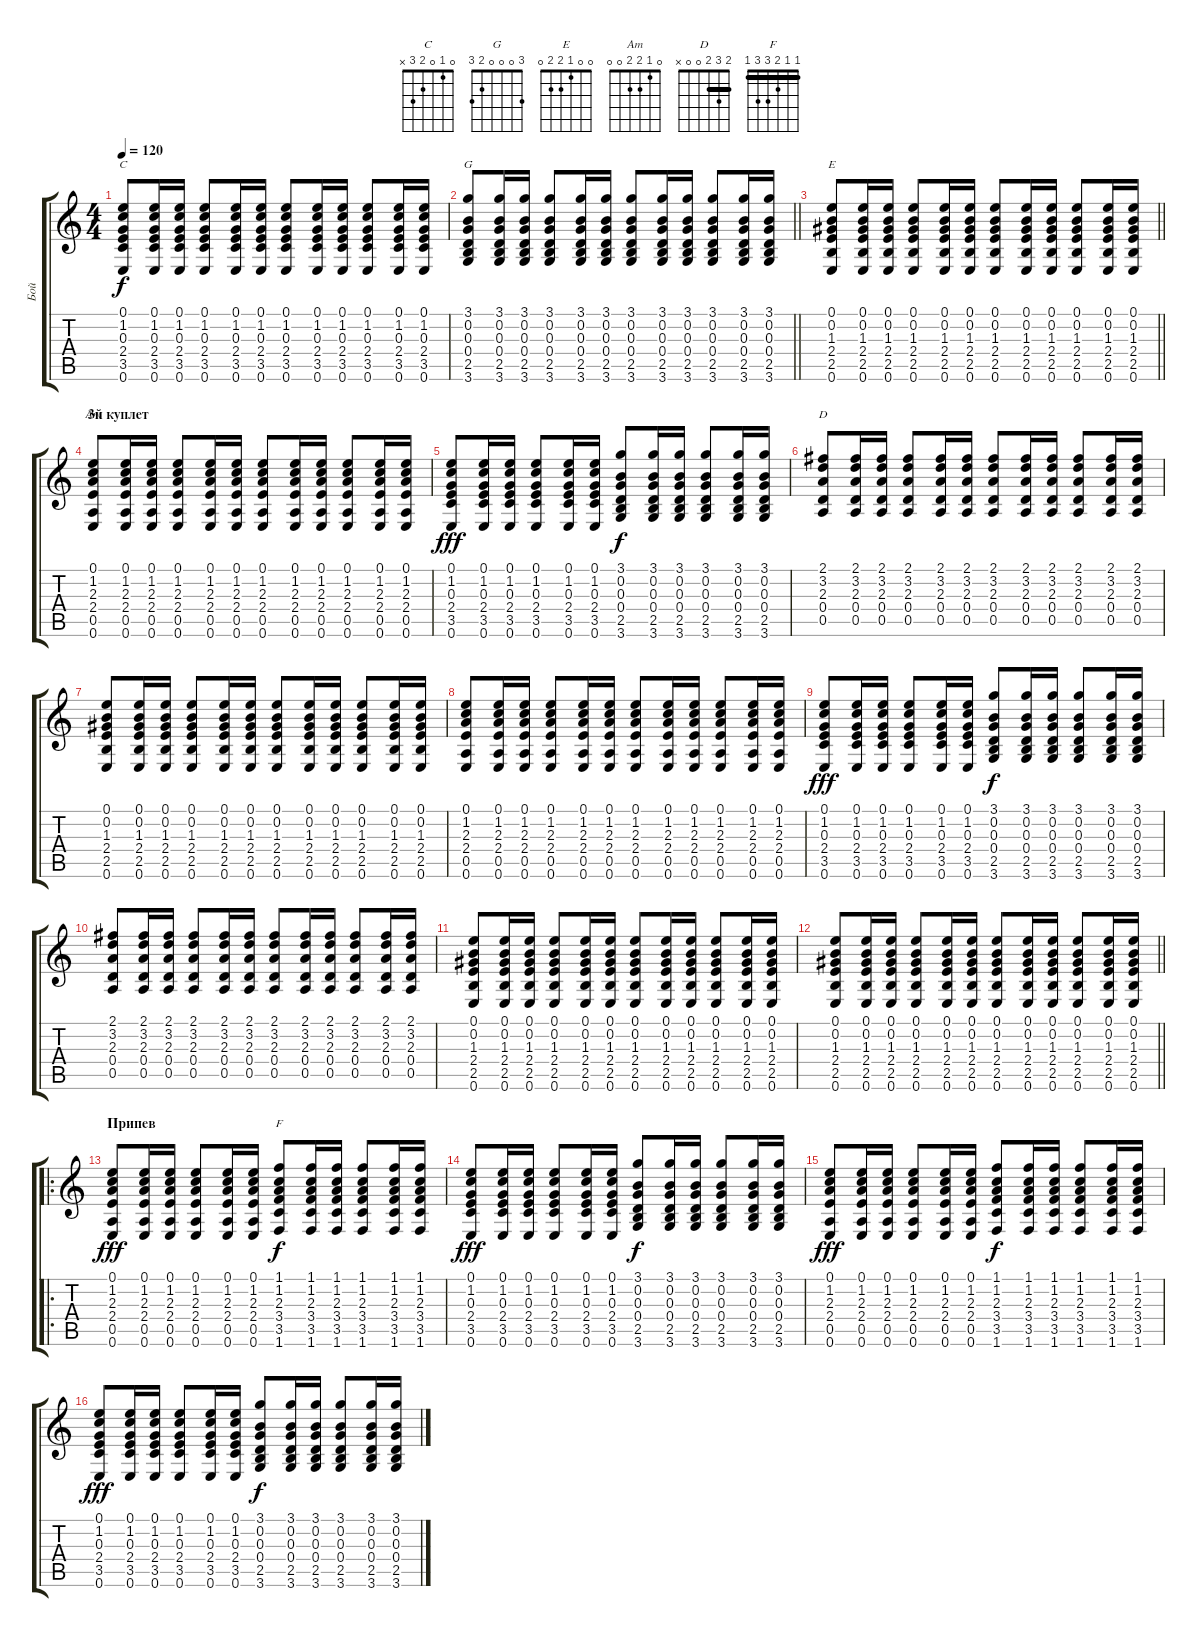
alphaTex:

\track ("Бой" "Бой") {instrument acousticguitarsteel}
\staff {score tabs}
\tuning (E4 B3 G3 D3 A2 E2) {hide}
\chord ("C" 0 1 0 2 3 x)
\chord ("G" 3 0 0 0 2 3)
\chord ("E" 0 0 1 2 2 0)
\chord ("Am" 0 1 2 2 0 0)
\chord ("D" 2 3 2 0 0 x) {barre 2}
\chord ("F" 1 1 2 3 3 1) {barre 1}
\ts (4 4)
\tempo 120
\clef g2
\ks c
(0.1 1.2 0.3 2.4 3.5 0.6).8{ch "C" dy f} (0.1 1.2 0.3 2.4 3.5 0.6).16 (0.1 1.2 0.3 2.4 3.5 0.6).16 (0.1 1.2 0.3 2.4 3.5 0.6).8 (0.1 1.2 0.3 2.4 3.5 0.6).16 (0.1 1.2 0.3 2.4 3.5 0.6).16 (0.1 1.2 0.3 2.4 3.5 0.6).8 (0.1 1.2 0.3 2.4 3.5 0.6).16 (0.1 1.2 0.3 2.4 3.5 0.6).16 (0.1 1.2 0.3 2.4 3.5 0.6).8 (0.1 1.2 0.3 2.4 3.5 0.6).16 (0.1 1.2 0.3 2.4 3.5 0.6).16 |
\barLineRight lightlight
(3.1 0.2 0.3 0.4 2.5 3.6).8{ch "G"} (3.1 0.2 0.3 0.4 2.5 3.6).16 (3.1 0.2 0.3 0.4 2.5 3.6).16 (3.1 0.2 0.3 0.4 2.5 3.6).8 (3.1 0.2 0.3 0.4 2.5 3.6).16 (3.1 0.2 0.3 0.4 2.5 3.6).16 (3.1 0.2 0.3 0.4 2.5 3.6).8 (3.1 0.2 0.3 0.4 2.5 3.6).16 (3.1 0.2 0.3 0.4 2.5 3.6).16 (3.1 0.2 0.3 0.4 2.5 3.6).8 (3.1 0.2 0.3 0.4 2.5 3.6).16 (3.1 0.2 0.3 0.4 2.5 3.6).16 |
\barLineRight lightlight
(0.1 0.2 1.3 2.4 2.5 0.6).8{ch "E"} (0.1 0.2 1.3 2.4 2.5 0.6).16 (0.1 0.2 1.3 2.4 2.5 0.6).16 (0.1 0.2 1.3 2.4 2.5 0.6).8 (0.1 0.2 1.3 2.4 2.5 0.6).16 (0.1 0.2 1.3 2.4 2.5 0.6).16 (0.1 0.2 1.3 2.4 2.5 0.6).8 (0.1 0.2 1.3 2.4 2.5 0.6).16 (0.1 0.2 1.3 2.4 2.5 0.6).16 (0.1 0.2 1.3 2.4 2.5 0.6).8 (0.1 0.2 1.3 2.4 2.5 0.6).16 (0.1 0.2 1.3 2.4 2.5 0.6).16 |
\section ("" "3й куплет")
(0.1 1.2 2.3 2.4 0.5 0.6).8{ch "Am"} (0.1 1.2 2.3 2.4 0.5 0.6).16 (0.1 1.2 2.3 2.4 0.5 0.6).16 (0.1 1.2 2.3 2.4 0.5 0.6).8 (0.1 1.2 2.3 2.4 0.5 0.6).16 (0.1 1.2 2.3 2.4 0.5 0.6).16 (0.1 1.2 2.3 2.4 0.5 0.6).8 (0.1 1.2 2.3 2.4 0.5 0.6).16 (0.1 1.2 2.3 2.4 0.5 0.6).16 (0.1 1.2 2.3 2.4 0.5 0.6).8 (0.1 1.2 2.3 2.4 0.5 0.6).16 (0.1 1.2 2.3 2.4 0.5 0.6).16 |
(0.1 1.2 0.3 2.4 3.5 0.6).8{dy fff} (0.1 1.2 0.3 2.4 3.5 0.6).16 (0.1 1.2 0.3 2.4 3.5 0.6).16 (0.1 1.2 0.3 2.4 3.5 0.6).8 (0.1 1.2 0.3 2.4 3.5 0.6).16 (0.1 1.2 0.3 2.4 3.5 0.6).16 (3.1 0.2 0.3 0.4 2.5 3.6).8{dy f} (3.1 0.2 0.3 0.4 2.5 3.6).16 (3.1 0.2 0.3 0.4 2.5 3.6).16 (3.1 0.2 0.3 0.4 2.5 3.6).8 (3.1 0.2 0.3 0.4 2.5 3.6).16 (3.1 0.2 0.3 0.4 2.5 3.6).16 |
(2.1 3.2 2.3 0.4 0.5).8{ch "D"} (2.1 3.2 2.3 0.4 0.5).16 (2.1 3.2 2.3 0.4 0.5).16 (2.1 3.2 2.3 0.4 0.5).8 (2.1 3.2 2.3 0.4 0.5).16 (2.1 3.2 2.3 0.4 0.5).16 (2.1 3.2 2.3 0.4 0.5).8 (2.1 3.2 2.3 0.4 0.5).16 (2.1 3.2 2.3 0.4 0.5).16 (2.1 3.2 2.3 0.4 0.5).8 (2.1 3.2 2.3 0.4 0.5).16 (2.1 3.2 2.3 0.4 0.5).16 |
(0.1 0.2 1.3 2.4 2.5 0.6).8 (0.1 0.2 1.3 2.4 2.5 0.6).16 (0.1 0.2 1.3 2.4 2.5 0.6).16 (0.1 0.2 1.3 2.4 2.5 0.6).8 (0.1 0.2 1.3 2.4 2.5 0.6).16 (0.1 0.2 1.3 2.4 2.5 0.6).16 (0.1 0.2 1.3 2.4 2.5 0.6).8 (0.1 0.2 1.3 2.4 2.5 0.6).16 (0.1 0.2 1.3 2.4 2.5 0.6).16 (0.1 0.2 1.3 2.4 2.5 0.6).8 (0.1 0.2 1.3 2.4 2.5 0.6).16 (0.1 0.2 1.3 2.4 2.5 0.6).16 |
(0.1 1.2 2.3 2.4 0.5 0.6).8 (0.1 1.2 2.3 2.4 0.5 0.6).16 (0.1 1.2 2.3 2.4 0.5 0.6).16 (0.1 1.2 2.3 2.4 0.5 0.6).8 (0.1 1.2 2.3 2.4 0.5 0.6).16 (0.1 1.2 2.3 2.4 0.5 0.6).16 (0.1 1.2 2.3 2.4 0.5 0.6).8 (0.1 1.2 2.3 2.4 0.5 0.6).16 (0.1 1.2 2.3 2.4 0.5 0.6).16 (0.1 1.2 2.3 2.4 0.5 0.6).8 (0.1 1.2 2.3 2.4 0.5 0.6).16 (0.1 1.2 2.3 2.4 0.5 0.6).16 |
(0.1 1.2 0.3 2.4 3.5 0.6).8{dy fff} (0.1 1.2 0.3 2.4 3.5 0.6).16 (0.1 1.2 0.3 2.4 3.5 0.6).16 (0.1 1.2 0.3 2.4 3.5 0.6).8 (0.1 1.2 0.3 2.4 3.5 0.6).16 (0.1 1.2 0.3 2.4 3.5 0.6).16 (3.1 0.2 0.3 0.4 2.5 3.6).8{dy f} (3.1 0.2 0.3 0.4 2.5 3.6).16 (3.1 0.2 0.3 0.4 2.5 3.6).16 (3.1 0.2 0.3 0.4 2.5 3.6).8 (3.1 0.2 0.3 0.4 2.5 3.6).16 (3.1 0.2 0.3 0.4 2.5 3.6).16 |
(2.1 3.2 2.3 0.4 0.5).8 (2.1 3.2 2.3 0.4 0.5).16 (2.1 3.2 2.3 0.4 0.5).16 (2.1 3.2 2.3 0.4 0.5).8 (2.1 3.2 2.3 0.4 0.5).16 (2.1 3.2 2.3 0.4 0.5).16 (2.1 3.2 2.3 0.4 0.5).8 (2.1 3.2 2.3 0.4 0.5).16 (2.1 3.2 2.3 0.4 0.5).16 (2.1 3.2 2.3 0.4 0.5).8 (2.1 3.2 2.3 0.4 0.5).16 (2.1 3.2 2.3 0.4 0.5).16 |
(0.1 0.2 1.3 2.4 2.5 0.6).8 (0.1 0.2 1.3 2.4 2.5 0.6).16 (0.1 0.2 1.3 2.4 2.5 0.6).16 (0.1 0.2 1.3 2.4 2.5 0.6).8 (0.1 0.2 1.3 2.4 2.5 0.6).16 (0.1 0.2 1.3 2.4 2.5 0.6).16 (0.1 0.2 1.3 2.4 2.5 0.6).8 (0.1 0.2 1.3 2.4 2.5 0.6).16 (0.1 0.2 1.3 2.4 2.5 0.6).16 (0.1 0.2 1.3 2.4 2.5 0.6).8 (0.1 0.2 1.3 2.4 2.5 0.6).16 (0.1 0.2 1.3 2.4 2.5 0.6).16 |
\barLineRight lightlight
(0.1 0.2 1.3 2.4 2.5 0.6).8 (0.1 0.2 1.3 2.4 2.5 0.6).16 (0.1 0.2 1.3 2.4 2.5 0.6).16 (0.1 0.2 1.3 2.4 2.5 0.6).8 (0.1 0.2 1.3 2.4 2.5 0.6).16 (0.1 0.2 1.3 2.4 2.5 0.6).16 (0.1 0.2 1.3 2.4 2.5 0.6).8 (0.1 0.2 1.3 2.4 2.5 0.6).16 (0.1 0.2 1.3 2.4 2.5 0.6).16 (0.1 0.2 1.3 2.4 2.5 0.6).8 (0.1 0.2 1.3 2.4 2.5 0.6).16 (0.1 0.2 1.3 2.4 2.5 0.6).16 |
\ro
\section ("" "Припев")
(0.1 1.2 2.3 2.4 0.5 0.6).8{dy fff} (0.1 1.2 2.3 2.4 0.5 0.6).16 (0.1 1.2 2.3 2.4 0.5 0.6).16 (0.1 1.2 2.3 2.4 0.5 0.6).8 (0.1 1.2 2.3 2.4 0.5 0.6).16 (0.1 1.2 2.3 2.4 0.5 0.6).16 (1.1 1.2 2.3 3.4 3.5 1.6).8{ch "F" dy f} (1.1 1.2 2.3 3.4 3.5 1.6).16 (1.1 1.2 2.3 3.4 3.5 1.6).16 (1.1 1.2 2.3 3.4 3.5 1.6).8 (1.1 1.2 2.3 3.4 3.5 1.6).16 (1.1 1.2 2.3 3.4 3.5 1.6).16 |
(0.1 1.2 0.3 2.4 3.5 0.6).8{dy fff} (0.1 1.2 0.3 2.4 3.5 0.6).16 (0.1 1.2 0.3 2.4 3.5 0.6).16 (0.1 1.2 0.3 2.4 3.5 0.6).8 (0.1 1.2 0.3 2.4 3.5 0.6).16 (0.1 1.2 0.3 2.4 3.5 0.6).16 (3.1 0.2 0.3 0.4 2.5 3.6).8{dy f} (3.1 0.2 0.3 0.4 2.5 3.6).16 (3.1 0.2 0.3 0.4 2.5 3.6).16 (3.1 0.2 0.3 0.4 2.5 3.6).8 (3.1 0.2 0.3 0.4 2.5 3.6).16 (3.1 0.2 0.3 0.4 2.5 3.6).16 |
(0.1 1.2 2.3 2.4 0.5 0.6).8{dy fff} (0.1 1.2 2.3 2.4 0.5 0.6).16 (0.1 1.2 2.3 2.4 0.5 0.6).16 (0.1 1.2 2.3 2.4 0.5 0.6).8 (0.1 1.2 2.3 2.4 0.5 0.6).16 (0.1 1.2 2.3 2.4 0.5 0.6).16 (1.1 1.2 2.3 3.4 3.5 1.6).8{dy f} (1.1 1.2 2.3 3.4 3.5 1.6).16 (1.1 1.2 2.3 3.4 3.5 1.6).16 (1.1 1.2 2.3 3.4 3.5 1.6).8 (1.1 1.2 2.3 3.4 3.5 1.6).16 (1.1 1.2 2.3 3.4 3.5 1.6).16 |
(0.1 1.2 0.3 2.4 3.5 0.6).8{dy fff} (0.1 1.2 0.3 2.4 3.5 0.6).16 (0.1 1.2 0.3 2.4 3.5 0.6).16 (0.1 1.2 0.3 2.4 3.5 0.6).8 (0.1 1.2 0.3 2.4 3.5 0.6).16 (0.1 1.2 0.3 2.4 3.5 0.6).16 (3.1 0.2 0.3 0.4 2.5 3.6).8{dy f} (3.1 0.2 0.3 0.4 2.5 3.6).16 (3.1 0.2 0.3 0.4 2.5 3.6).16 (3.1 0.2 0.3 0.4 2.5 3.6).8 (3.1 0.2 0.3 0.4 2.5 3.6).16 (3.1 0.2 0.3 0.4 2.5 3.6).16
